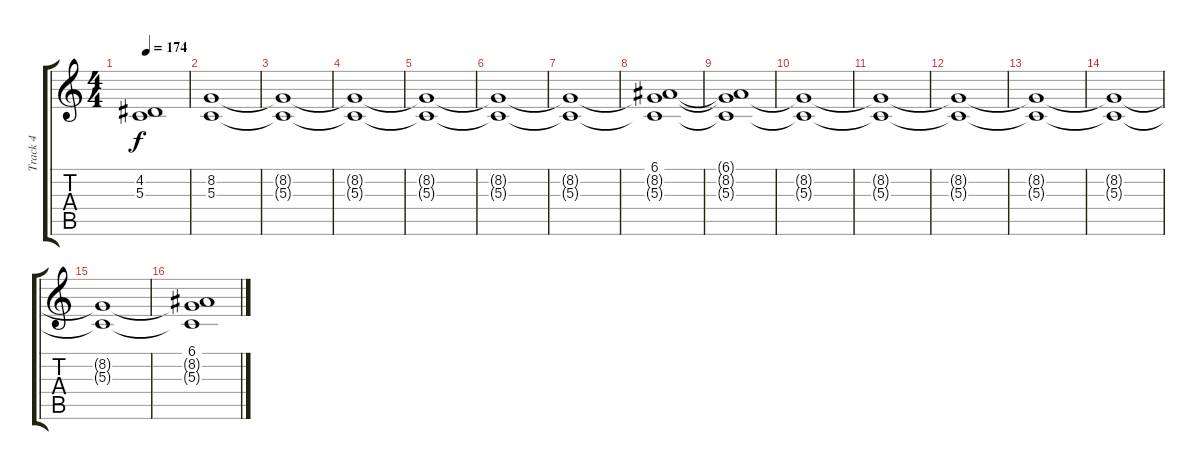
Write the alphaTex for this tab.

\track ("Track 4" "Track 4") {instrument synthvoice}
\staff {score tabs}
\tuning (E4 B3 G3 D3 A2 E2) {hide}
\ts (4 4)
\tempo 174
\clef g2
\ks c
(4.2{t} 5.3{t}).1{dy f} |
(8.2 5.3).1 |
(8.2{t} 5.3{t}).1 |
(8.2{t} 5.3{t}).1 |
(8.2{t} 5.3{t}).1 |
(8.2{t} 5.3{t}).1 |
(8.2{t} 5.3{t}).1 |
(6.1 8.2{t} 5.3{t}).1 |
(6.1{t} 8.2{t} 5.3{t}).1 |
(8.2{t} 5.3{t}).1 |
(8.2{t} 5.3{t}).1 |
(8.2{t} 5.3{t}).1 |
(8.2{t} 5.3{t}).1 |
(8.2{t} 5.3{t}).1 |
(8.2{t} 5.3{t}).1 |
(6.1 8.2{t} 5.3{t}).1
